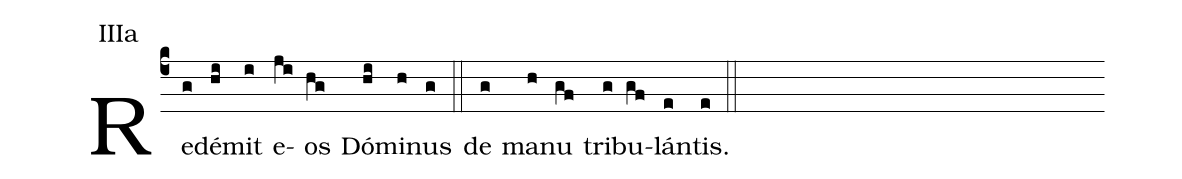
annotation: IIIa;
%%
(c4)Red(g)é(hi)mit(i) e(ji)os(hg) Dó(hi)mi(h)nus(g) (::) de(g) ma(h)nu(gf) tri(g)bu(gf)lán(e)tis.(e) (::)
